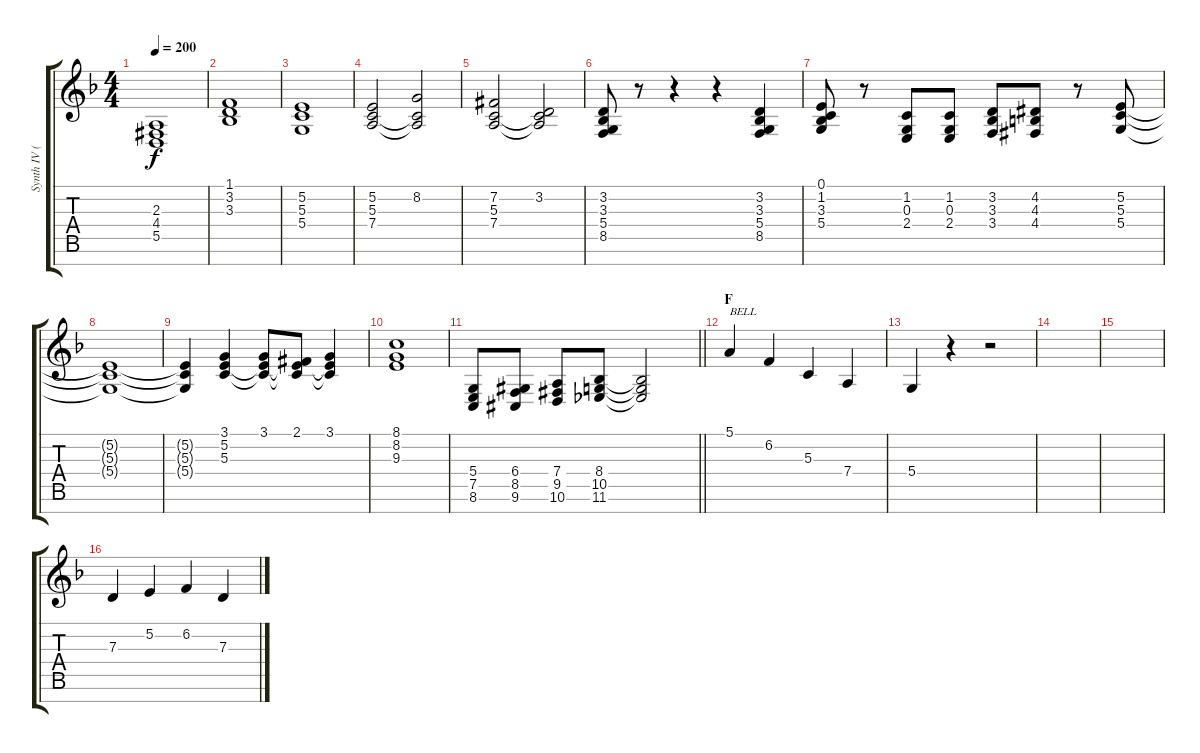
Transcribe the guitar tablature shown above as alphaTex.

\track ("Synth IV (Kotobuki Tsumugi)" "Synth IV (") {instrument drawbarorgan}
\staff {score tabs}
\tuning (E4 B3 G3 D3 A2 E2 B1) {hide}
\ts (4 4)
\tempo 200
\clef g2
\ks f
(2.3 4.4{acc #} 5.5).1{dy f} |
(1.1 3.2 3.3).1 |
(5.2 5.3 5.4).1 |
(5.2 5.3 7.4).2 (8.2 5.3{t} 7.4{t}).2 |
(7.2{acc #} 5.3 7.4).2 (3.2 5.3{t} 7.4{t}).2 |
(3.2 3.3 5.4 8.5).8 r.8 r.4 r.4 (3.2 3.3 5.4 8.5).4 |
(0.1 1.2 3.3 5.4).8 r.8 (1.2 0.3 2.4).8 (1.2 0.3 2.4).8 (3.2 3.3 3.4).8 (4.2{acc #} 4.3 4.4{acc #}).8 r.8 (5.2 5.3 5.4).8 |
(5.2{t} 5.3{t} 5.4{t}).1 |
(5.2{t} 5.3{t} 5.4{t}).4 (3.1 5.2 5.3).4 (3.1 5.2{t} 5.3{t}).8 (2.1{acc #} 5.2{t} 5.3{t}).8 (3.1 5.2{t} 5.3{t}).4 |
(8.1 8.2 9.3).1 |
\barLineRight lightlight
(5.4 7.5 8.6).8 (6.4{acc #} 8.5 9.6{acc #}).8 (7.4 9.5{acc #} 10.6).8 (8.4 10.5 11.6).8 (8.4{t} 10.5{t} 11.6{t}).2 |
\section ("" "F")
5.1.4{txt "BELL" instrument vibraphone} 6.2.4 5.3.4 7.4.4 |
5.4.4 r.4 r.2 |
|
|
7.3.4 5.2.4 6.2.4 7.3.4
